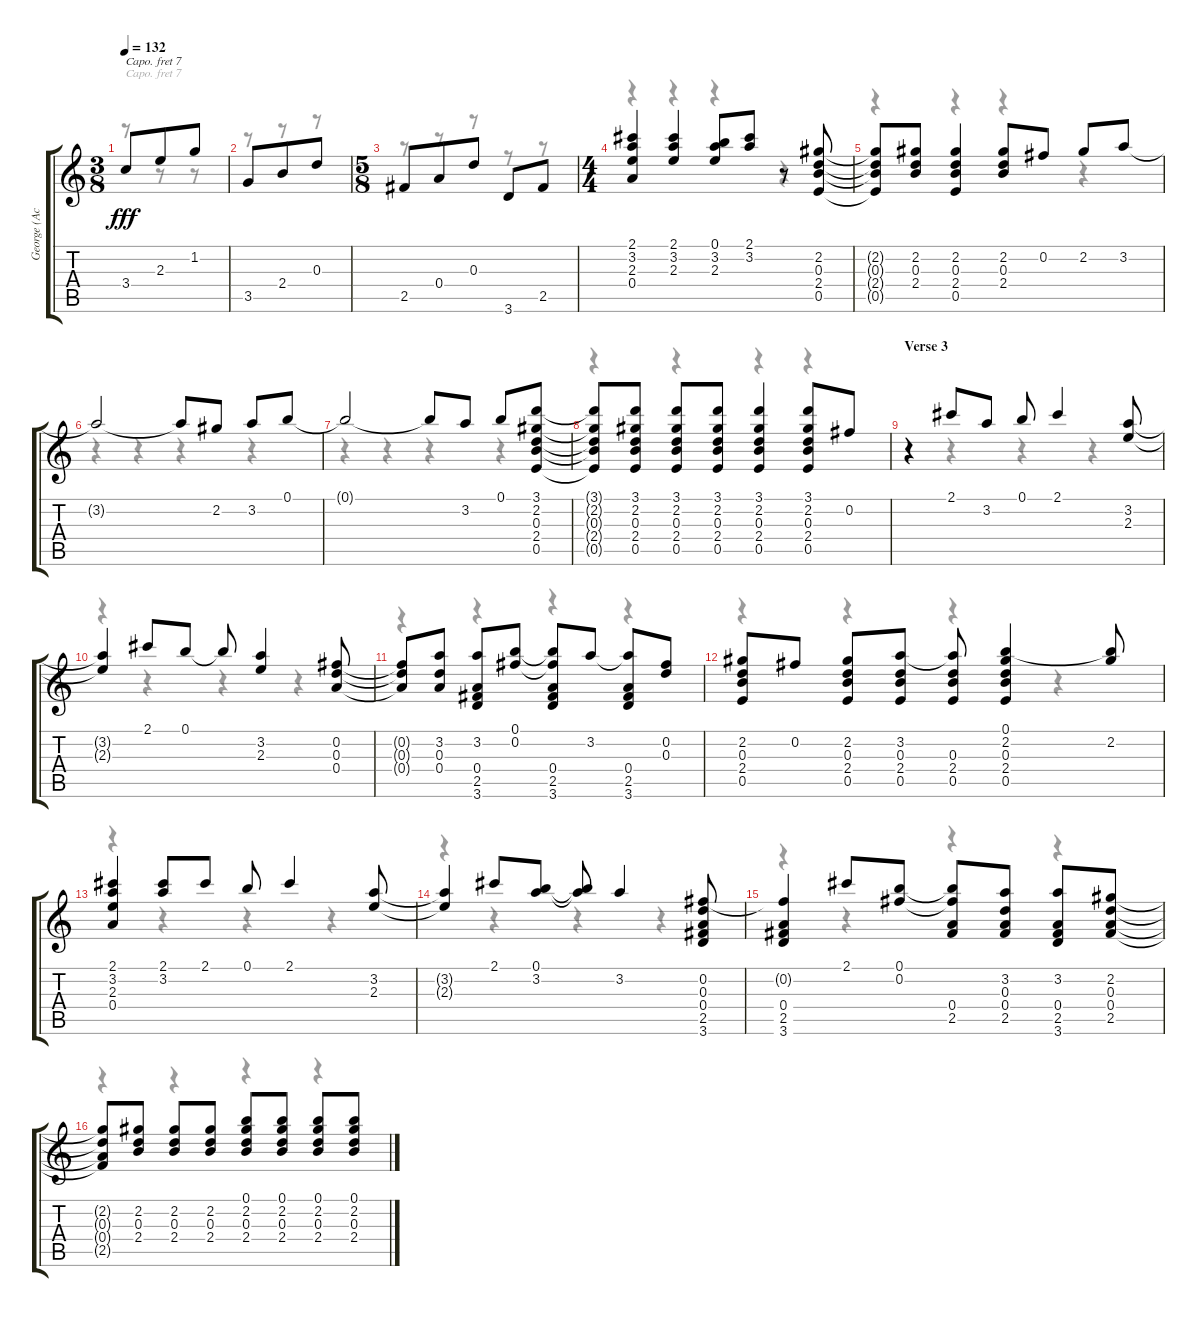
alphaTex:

\track ("George (Acoustic)" "George (Ac") {instrument acousticguitarsteel}
\staff {score tabs}
\capo 7
\tuning (E4 B3 G3 D3 A2 E2) {hide}
\voice
\ts (3 8)
\tempo 132
\clef g2
\ks c
3.4.8{dy fff} 2.3.8 1.2.8 |
3.5.8 2.4.8 0.3.8 |
\ts (5 8)
2.5.8 0.4.8 0.3.8 3.6.8 2.5.8 |
\ts (4 4)
(2.1 3.2 2.3 0.4).4 (2.1 3.2 2.3).4 (0.1 3.2 2.3).8 (2.1 3.2).8 r.8 (2.2 0.3 2.4 0.5).8 |
(2.2{t} 0.3{t} 2.4{t} 0.5{t}).8 (2.2 0.3 2.4).8 (2.2 0.3 2.4 0.5).4 (2.2 0.3 2.4).8 0.2.8 2.2.8 3.2.8 |
3.2{t}.2 3.2{t}.8 2.2.8 3.2.8 0.1.8 |
0.1{t}.2 0.1{t}.8 3.2.8 0.1.8 (3.1 2.2 0.3 2.4 0.5).8 |
(3.1{t} 2.2{t} 0.3{t} 2.4{t} 0.5{t}).8 (3.1 2.2 0.3 2.4 0.5).8 (3.1 2.2 0.3 2.4 0.5).8 (3.1 2.2 0.3 2.4 0.5).8 (3.1 2.2 0.3 2.4 0.5).4 (3.1 2.2 0.3 2.4 0.5).8 0.2.8 |
\section ("" "Verse 3")
r.4 2.1.8 3.2.8 0.1.8 2.1.4 (3.2 2.3).8 |
(3.2{t} 2.3{t}).4 2.1.8 0.1.8 0.1{t}.8 (3.2 2.3).4 (0.2 0.3 0.4).8 |
(0.2{t} 0.3{t} 0.4{t}).8 (3.2 0.3 0.4).8 (3.2 0.4 2.5 3.6).8 (0.1 0.2).8 (0.1{t} 0.2{t} 0.4 2.5 3.6).8 3.2.8 (3.2{t} 0.4 2.5 3.6).8 (0.2 0.3).8 |
(2.2 0.3 2.4 0.5).8 0.2.8 (2.2 0.3 2.4 0.5).8 (3.2 0.3 2.4 0.5).8 (3.2{t} 0.3 2.4 0.5).8 (0.1 2.2 0.3 2.4 0.5).4 (0.1{t} 2.2).8 |
(2.1 3.2 2.3 0.4).4 (2.1 3.2).8 2.1.8 0.1.8 2.1.4 (3.2 2.3).8 |
(3.2{t} 2.3{t}).4 2.1.8 (0.1 3.2).8 (0.1{t} 3.2{t}).8 3.2.4 (0.2 0.3 0.4 2.5 3.6).8 |
(0.2{t} 0.4 2.5 3.6).4 2.1.8 (0.1 0.2).8 (0.1{t} 0.2{t} 0.4 2.5).8 (3.2 0.3 0.4 2.5).8 (3.2 0.4 2.5 3.6).8 (2.2 0.3 0.4 2.5).8 |
(2.2{t} 0.3{t} 0.4{t} 2.5{t}).8 (2.2 0.3 2.4).8 (2.2 0.3 2.4).8 (2.2 0.3 2.4).8 (0.1 2.2 0.3 2.4).8 (0.1 2.2 0.3 2.4).8 (0.1 2.2 0.3 2.4).8 (0.1 2.2 0.3 2.4).8
\voice
\clef g2
\ottava regular
\simile none
\ks c
r.8{dy f} r.8 r.8 |
r.8 r.8 r.8 |
r.8 r.8 r.8 r.8 r.8 |
r.4 r.4 r.4 r.4 |
r.4 r.4 r.4 r.4 |
r.4 r.4 r.4 r.4 |
r.4 r.4 r.4 r.4 |
r.4 r.4 r.4 r.4 |
r.4 r.4 r.4 r.4 |
r.4 r.4 r.4 r.4 |
r.4 r.4 r.4 r.4 |
r.4 r.4 r.4 r.4 |
r.4 r.4 r.4 r.4 |
r.4 r.4 r.4 r.4 |
r.4 r.4 r.4 r.4 |
r.4 r.4 r.4 r.4
